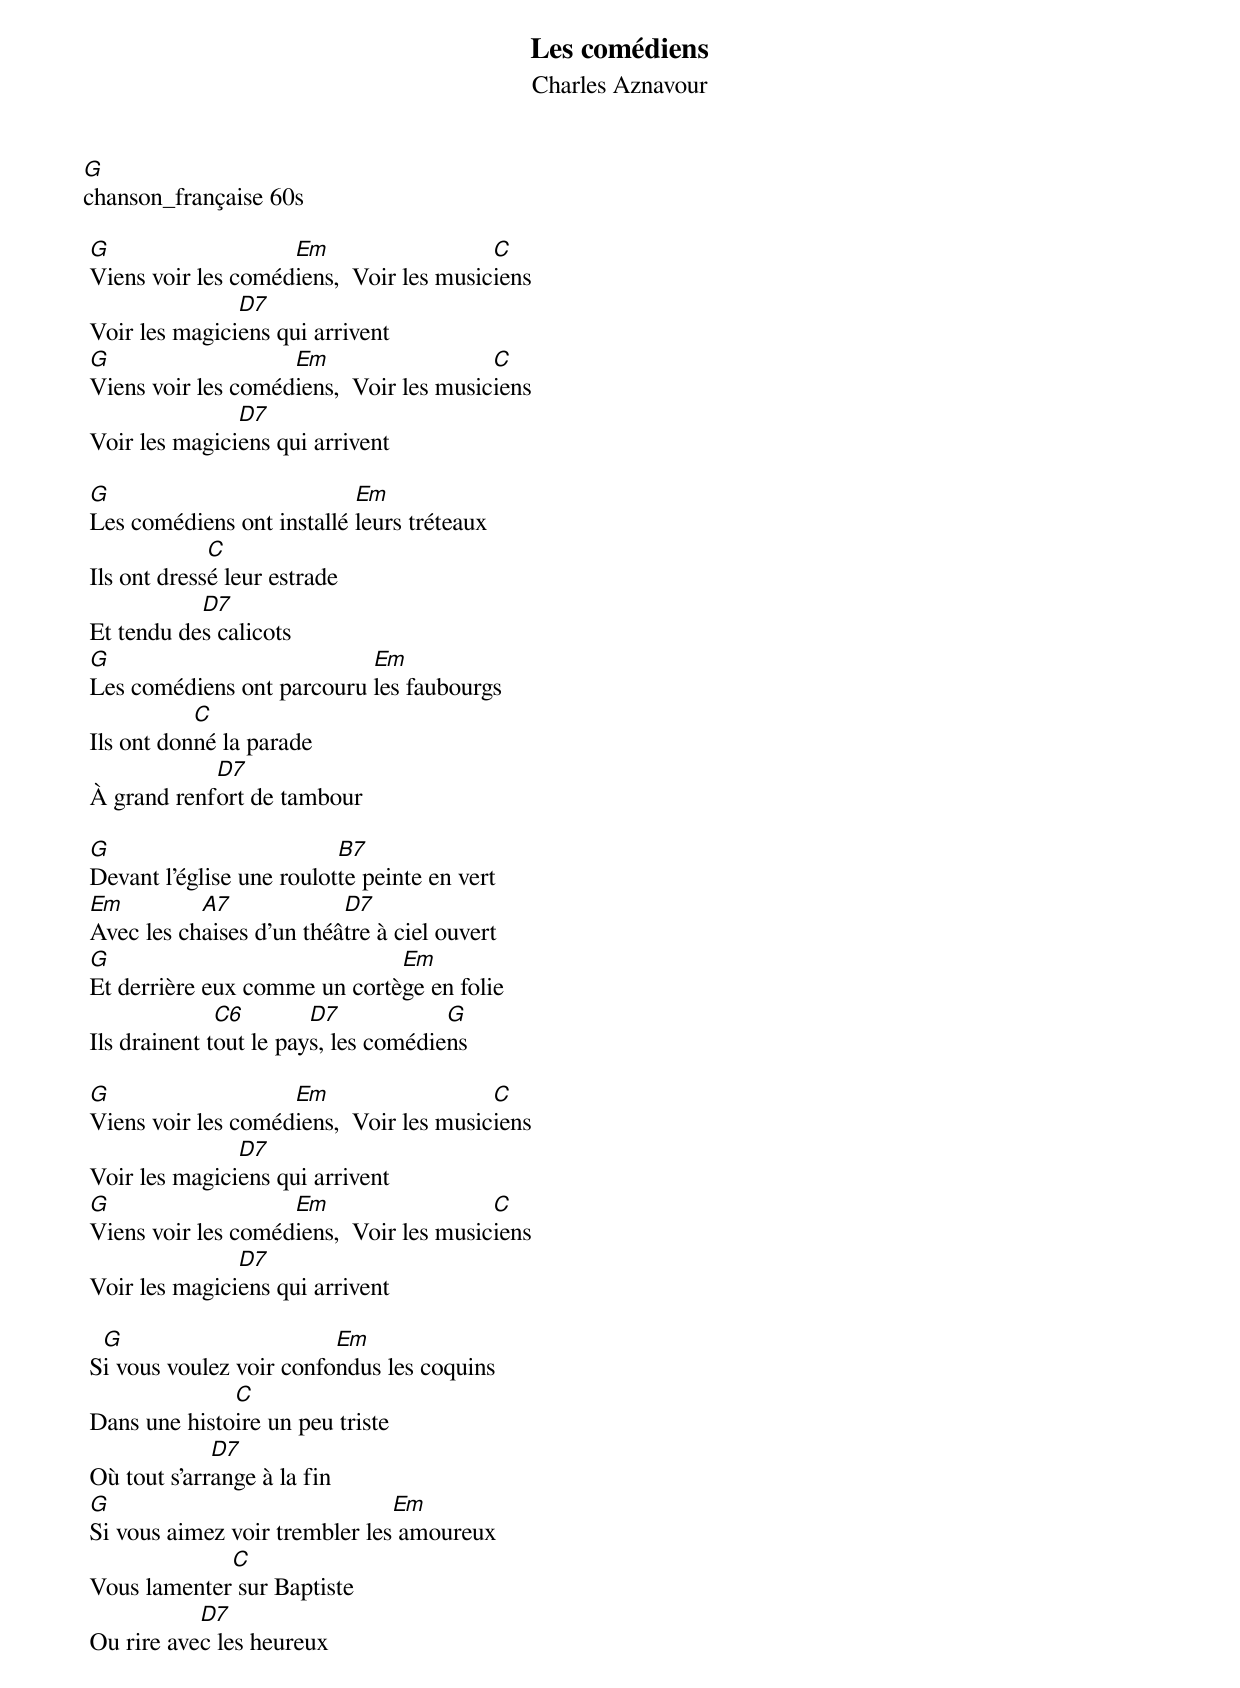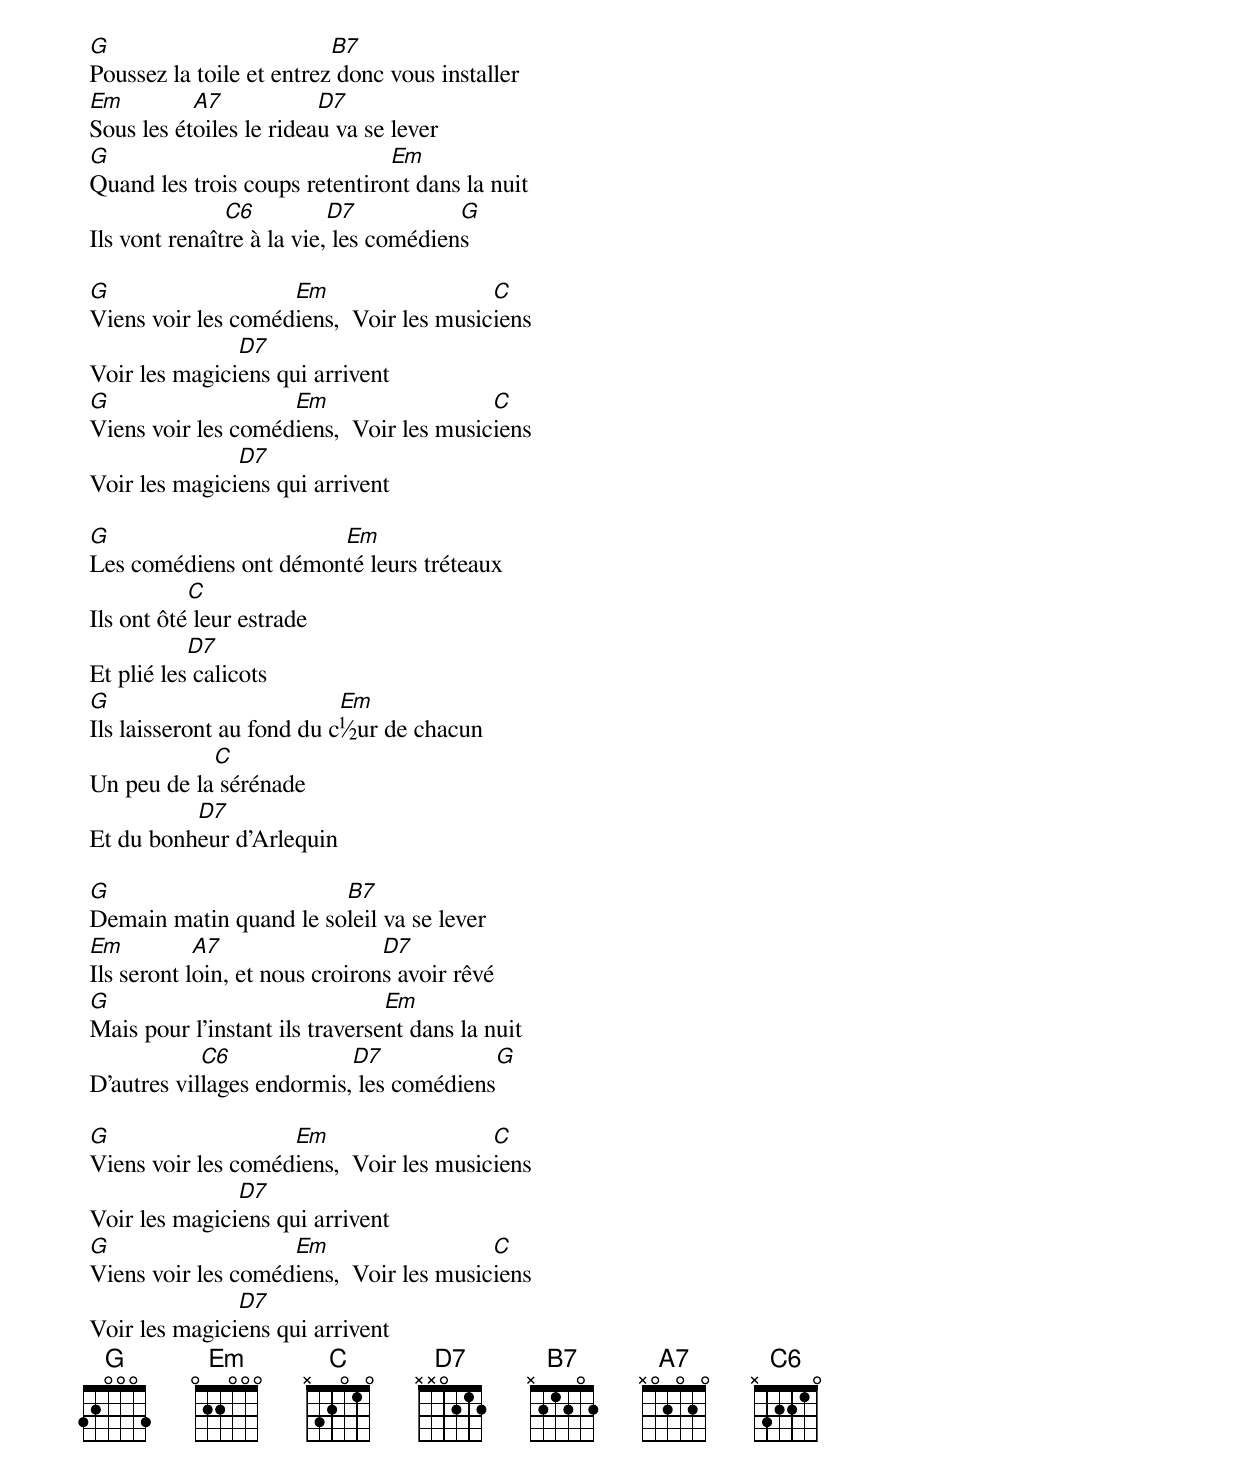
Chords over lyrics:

Les comédiens
Charles Aznavour
G
chanson_française 60s

 G                   Em                   C
 Viens voir les comédiens,  Voir les musiciens
                D7
 Voir les magiciens qui arrivent
 G                   Em                   C
 Viens voir les comédiens,  Voir les musiciens
                D7
 Voir les magiciens qui arrivent

 G                          Em
 Les comédiens ont installé leurs tréteaux
              C
 Ils ont dressé leur estrade
            D7
 Et tendu des calicots
 G                          Em
 Les comédiens ont parcouru les faubourgs
            C
 Ils ont donné la parade
             D7
 À grand renfort de tambour

 G                         B7
 Devant l'église une roulotte peinte en vert
 Em         A7             D7
 Avec les chaises d'un théâtre à ciel ouvert
 G                             Em
 Et derrière eux comme un cortège en folie
               C6        D7            G
 Ils drainent tout le pays, les comédiens

 G                   Em                   C
 Viens voir les comédiens,  Voir les musiciens
                D7
 Voir les magiciens qui arrivent
 G                   Em                   C
 Viens voir les comédiens,  Voir les musiciens
                D7
 Voir les magiciens qui arrivent

  G                       Em
 Si vous voulez voir confondus les coquins
               C
 Dans une histoire un peu triste
              D7
 Où tout s'arrange à la fin
 G                              Em
 Si vous aimez voir trembler les amoureux
              C
 Vous lamenter sur Baptiste
            D7
 Ou rire avec les heureux

 G                         B7
 Poussez la toile et entrez donc vous installer
 Em         A7            D7
 Sous les étoiles le rideau va se lever
 G                              Em
 Quand les trois coups retentiront dans la nuit
                C6          D7           G
 Ils vont renaître à la vie, les comédiens

 G                   Em                   C
 Viens voir les comédiens,  Voir les musiciens
                D7
 Voir les magiciens qui arrivent
 G                   Em                   C
 Viens voir les comédiens,  Voir les musiciens
                D7
 Voir les magiciens qui arrivent

 G                      Em
 Les comédiens ont démonté leurs tréteaux
            C
 Ils ont ôté leur estrade
            D7
 Et plié les calicots
 G                          Em
 Ils laisseront au fond du c½ur de chacun
             C
 Un peu de la sérénade
           D7
 Et du bonheur d'Arlequin

 G                       B7
 Demain matin quand le soleil va se lever
 Em          A7                  D7
 Ils seront loin, et nous croirons avoir rêvé
 G                               Em
 Mais pour l'instant ils traversent dans la nuit
             C6             D7            G
 D'autres villages endormis, les comédiens

 G                   Em                   C
 Viens voir les comédiens,  Voir les musiciens
                D7
 Voir les magiciens qui arrivent
 G                   Em                   C
 Viens voir les comédiens,  Voir les musiciens
                D7
 Voir les magiciens qui arrivent
